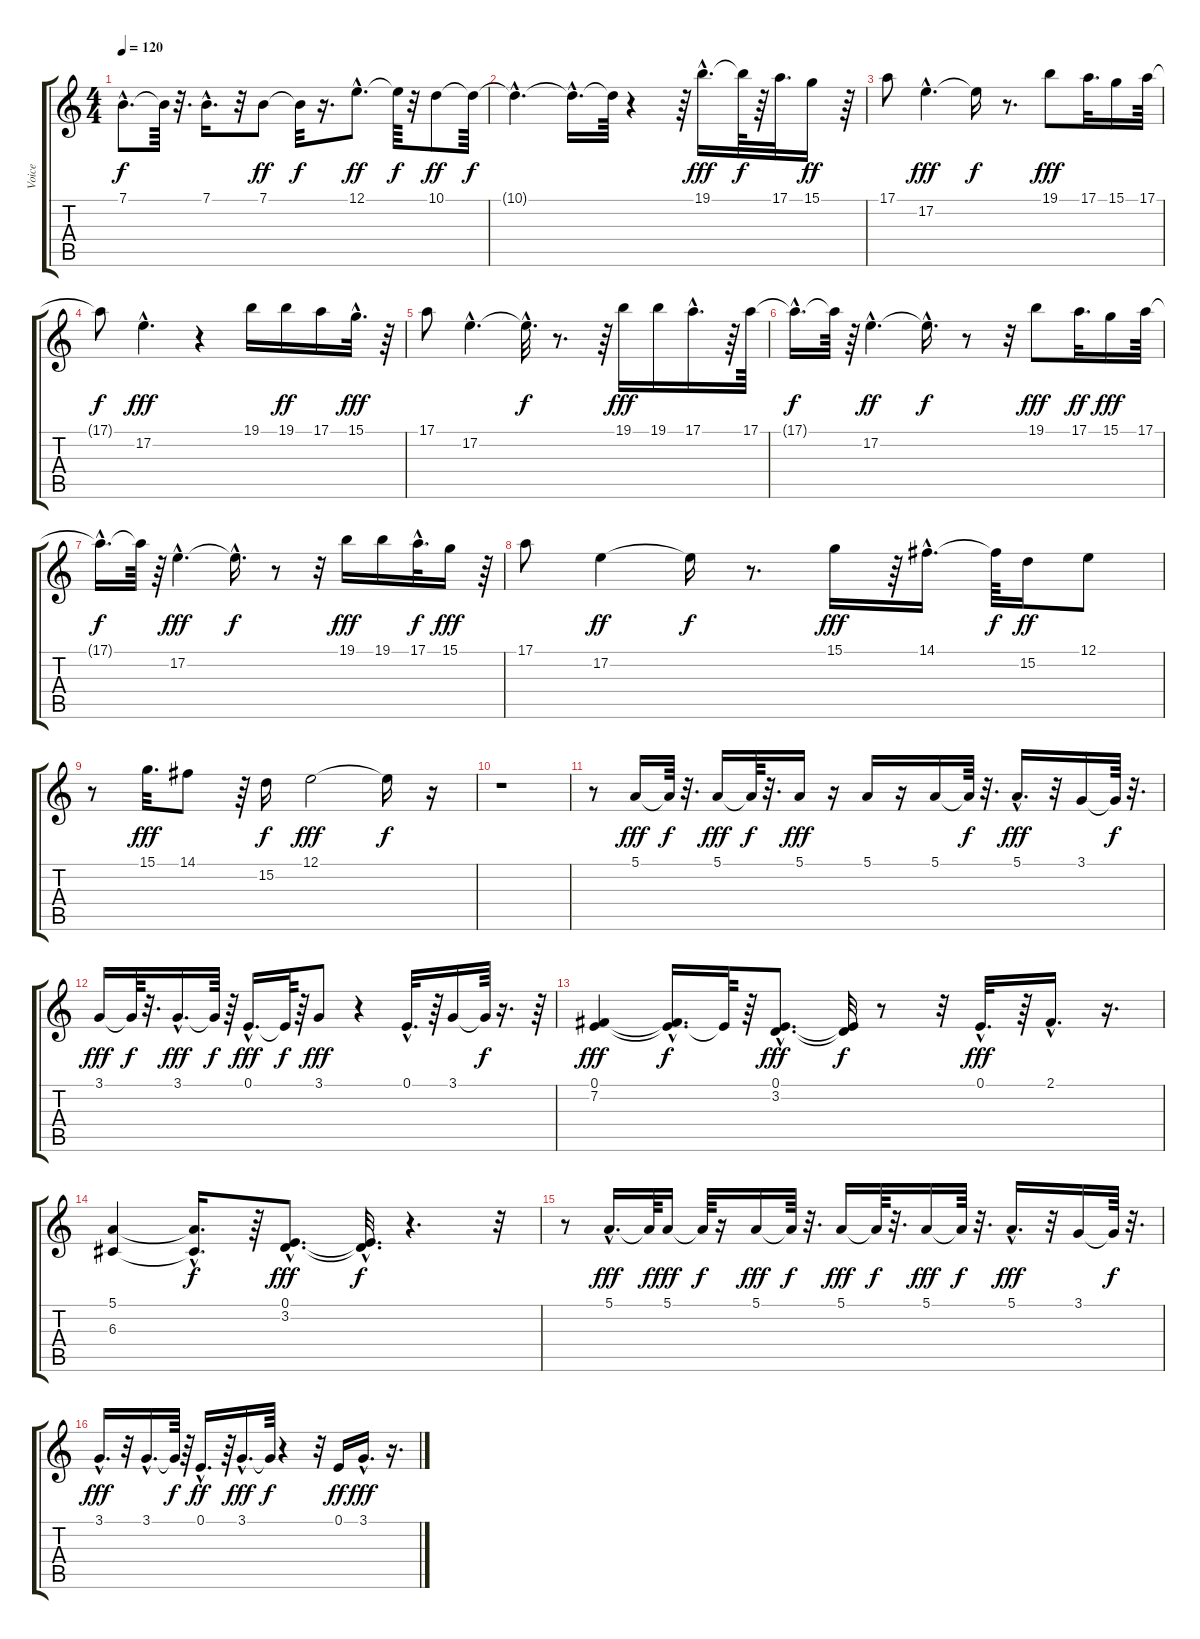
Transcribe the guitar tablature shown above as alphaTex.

\track ("Voice" "Voice") {instrument lead2sawtooth}
\staff {score tabs}
\tuning (E4 B3 G3 D3 A2 E2) {hide}
\ts (4 4)
\tempo 120
\clef g2
\ks c
7.1{hac t}.8{d dy f} 7.1{t}.64 r.32{d} 7.1{hac}.16{d} r.32 7.1.8{dy ff} 7.1{t}.32{dy f} r.16{d} 12.1{hac}.8{d dy ff} 12.1{t}.64{dy f} r.32 10.1.8{dy ff} 10.1{t}.64{dy f} |
10.1{hac t}.4{d} 10.1{hac t}.16{d} 10.1{t}.64 r.4 r.64 19.1{hac}.16{d dy fff} 19.1{t}.64{dy f} r.64 17.1.32{d} 15.1.16{dy ff} r.64 |
17.1.8 17.2{hac}.4{d dy fff} 17.2{t}.16{dy f} r.8{d} 19.1.8{dy fff} 17.1.32{d} 15.1.16 17.1.64 |
17.1{t}.8{dy f} 17.2{hac}.4{d dy fff} r.4 19.1.16 19.1.16{dy ff} 17.1.16 15.1{hac}.32{d dy fff} r.64 |
17.1.8 17.2{hac}.4{d} 17.2{hac t}.32{d dy f} r.8{d} r.64 19.1.16{dy fff} 19.1.16 17.1{hac}.16{d} r.64 17.1.64 |
17.1{hac t}.16{d dy f} 17.1{t}.64 r.64 17.2{hac}.4{d dy ff} 17.2{hac t}.16{d dy f} r.8 r.32 19.1.8{dy fff} 17.1.32{d dy ff} 15.1.16{dy fff} 17.1.64 |
17.1{hac t}.16{d dy f} 17.1{t}.64 r.64 17.2{hac}.4{d dy fff} 17.2{hac t}.16{d dy f} r.8 r.32 19.1.16{dy fff} 19.1.16 17.1{hac}.32{d dy f} 15.1.16{dy fff} r.64 |
17.1.8 17.2.4{dy ff} 17.2{t}.16{dy f} r.8{d} 15.1.16{dy fff} r.64 14.1{hac}.16{d} 14.1{t}.64{dy f} 15.2.16{dy ff} 12.1.8 |
r.8 15.1.32{d dy fff} 14.1.8 r.64 15.2.16{dy f} 12.1.2{dy fff} 12.1{t}.16{dy f} r.16 |
r.1 |
r.8 5.1.16{dy fff} 5.1{t}.64{dy f} r.32{d} 5.1.16{dy fff} 5.1{t}.64{dy f} r.32{d} 5.1.16{dy fff} r.16 5.1.16 r.16 5.1.16 5.1{t}.64{dy f} r.32{d} 5.1{hac}.16{d dy fff} r.32 3.1.16 3.1{t}.64{dy f} r.32{d} |
3.1.16{dy fff} 3.1{t}.64{dy f} r.32{d} 3.1{hac}.16{d dy fff} 3.1{t}.64{dy f} r.64 0.1{hac}.16{d dy fff} 0.1{t}.64{dy f} r.64 3.1.8{dy fff} r.4 0.1{hac}.32{d} r.64 3.1.16 3.1{t}.64{dy f} r.16{d} r.64 |
(0.1 7.2).4{dy fff} (0.1{hac t} 7.2{hac t}).16{d dy f} 0.1{t}.64 r.64 (0.1{hac} 3.2{hac}).8{d dy fff} (0.1{t} 3.2{t}).32{dy f} r.8 r.32 0.1{hac}.32{d dy fff} r.64 2.1{hac}.16{d} r.16{d} |
(5.1 6.3).4 (5.1{hac t} 6.3{hac t}).16{d dy f} r.64 (0.1{hac} 3.2{hac}).8{d dy fff} (0.1{hac t} 3.2{hac t}).32{d dy f} r.4{d} r.32 |
r.8 5.1{hac}.16{d dy fff} 5.1{t}.64{dy f} 5.1.16{dy fff} 5.1{t}.64{dy f} r.16 5.1.16{dy fff} 5.1{t}.64{dy f} r.32{d} 5.1.16{dy fff} 5.1{t}.64{dy f} r.32{d} 5.1.16{dy fff} 5.1{t}.64{dy f} r.32{d} 5.1{hac}.16{d dy fff} r.32 3.1.16 3.1{t}.64{dy f} r.32{d} |
3.1{hac}.16{d dy fff} r.32 3.1{hac}.16{d} 3.1{t}.64{dy f} r.64 0.1{hac}.16{d dy ff} r.64 3.1{hac}.16{d dy fff} 3.1{t}.64{dy f} r.4 r.32 0.1.16{dy ff} 3.1{hac}.16{d dy fff} r.16{d}
